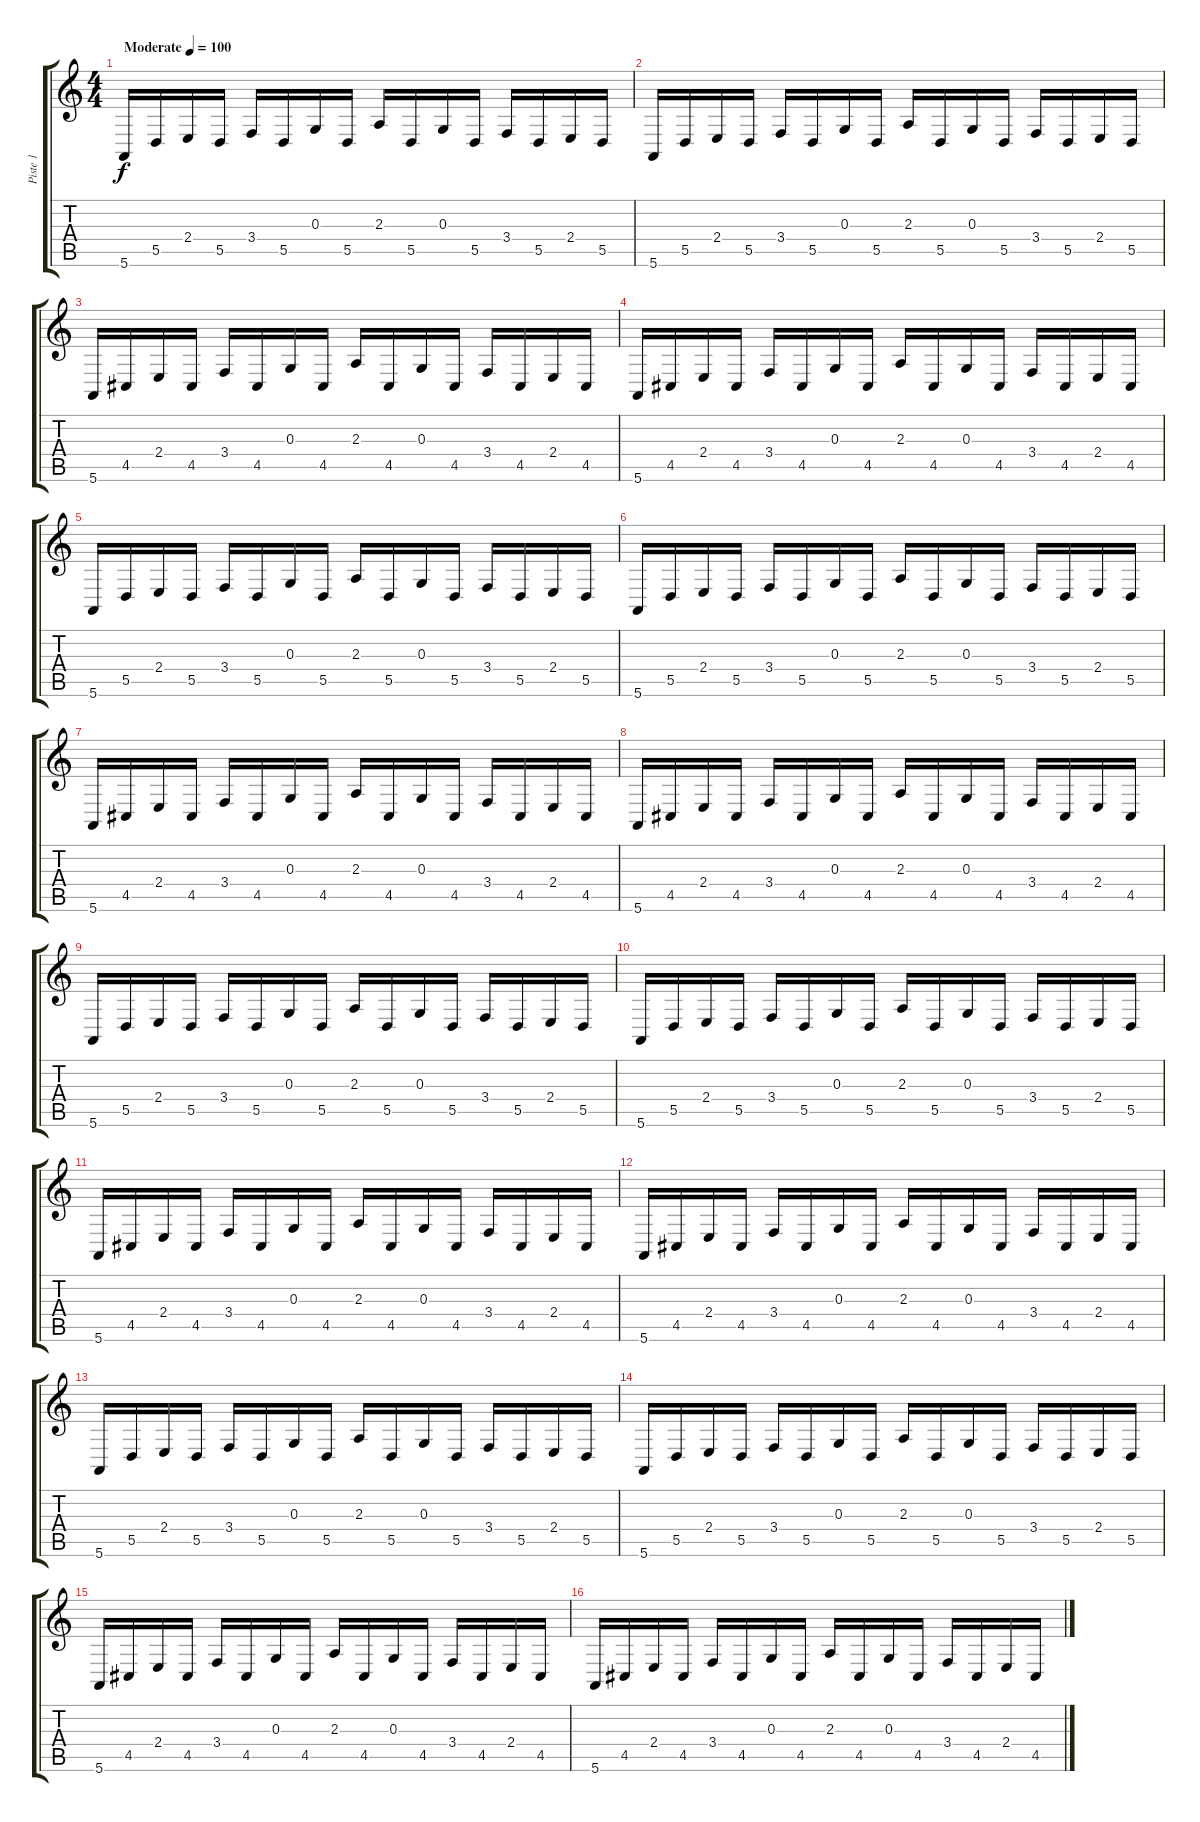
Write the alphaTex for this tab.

\track ("Piste 1" "Piste 1") {instrument acousticgrandpiano}
\staff {score tabs}
\tuning (E4 B3 G3 D3 A2 E2) {hide}
\ts (4 4)
\tempo (100 "Moderate")
\clef g2
\ks c
5.6.16{dy f instrument acousticgrandpiano} 5.5.16 2.4.16 5.5.16 3.4.16 5.5.16 0.3.16 5.5.16 2.3.16 5.5.16 0.3.16 5.5.16 3.4.16 5.5.16 2.4.16 5.5.16 |
5.6.16 5.5.16 2.4.16 5.5.16 3.4.16 5.5.16 0.3.16 5.5.16 2.3.16 5.5.16 0.3.16 5.5.16 3.4.16 5.5.16 2.4.16 5.5.16 |
5.6.16 4.5.16 2.4.16 4.5.16 3.4.16 4.5.16 0.3.16 4.5.16 2.3.16 4.5.16 0.3.16 4.5.16 3.4.16 4.5.16 2.4.16 4.5.16 |
5.6.16 4.5.16 2.4.16 4.5.16 3.4.16 4.5.16 0.3.16 4.5.16 2.3.16 4.5.16 0.3.16 4.5.16 3.4.16 4.5.16 2.4.16 4.5.16 |
5.6.16 5.5.16 2.4.16 5.5.16 3.4.16 5.5.16 0.3.16 5.5.16 2.3.16 5.5.16 0.3.16 5.5.16 3.4.16 5.5.16 2.4.16 5.5.16 |
5.6.16 5.5.16 2.4.16 5.5.16 3.4.16 5.5.16 0.3.16 5.5.16 2.3.16 5.5.16 0.3.16 5.5.16 3.4.16 5.5.16 2.4.16 5.5.16 |
5.6.16 4.5.16 2.4.16 4.5.16 3.4.16 4.5.16 0.3.16 4.5.16 2.3.16 4.5.16 0.3.16 4.5.16 3.4.16 4.5.16 2.4.16 4.5.16 |
5.6.16 4.5.16 2.4.16 4.5.16 3.4.16 4.5.16 0.3.16 4.5.16 2.3.16 4.5.16 0.3.16 4.5.16 3.4.16 4.5.16 2.4.16 4.5.16 |
5.6.16 5.5.16 2.4.16 5.5.16 3.4.16 5.5.16 0.3.16 5.5.16 2.3.16 5.5.16 0.3.16 5.5.16 3.4.16 5.5.16 2.4.16 5.5.16 |
5.6.16 5.5.16 2.4.16 5.5.16 3.4.16 5.5.16 0.3.16 5.5.16 2.3.16 5.5.16 0.3.16 5.5.16 3.4.16 5.5.16 2.4.16 5.5.16 |
5.6.16 4.5.16 2.4.16 4.5.16 3.4.16 4.5.16 0.3.16 4.5.16 2.3.16 4.5.16 0.3.16 4.5.16 3.4.16 4.5.16 2.4.16 4.5.16 |
5.6.16 4.5.16 2.4.16 4.5.16 3.4.16 4.5.16 0.3.16 4.5.16 2.3.16 4.5.16 0.3.16 4.5.16 3.4.16 4.5.16 2.4.16 4.5.16 |
5.6.16 5.5.16 2.4.16 5.5.16 3.4.16 5.5.16 0.3.16 5.5.16 2.3.16 5.5.16 0.3.16 5.5.16 3.4.16 5.5.16 2.4.16 5.5.16 |
5.6.16 5.5.16 2.4.16 5.5.16 3.4.16 5.5.16 0.3.16 5.5.16 2.3.16 5.5.16 0.3.16 5.5.16 3.4.16 5.5.16 2.4.16 5.5.16 |
5.6.16 4.5.16 2.4.16 4.5.16 3.4.16 4.5.16 0.3.16 4.5.16 2.3.16 4.5.16 0.3.16 4.5.16 3.4.16 4.5.16 2.4.16 4.5.16 |
5.6.16 4.5.16 2.4.16 4.5.16 3.4.16 4.5.16 0.3.16 4.5.16 2.3.16 4.5.16 0.3.16 4.5.16 3.4.16 4.5.16 2.4.16 4.5.16
